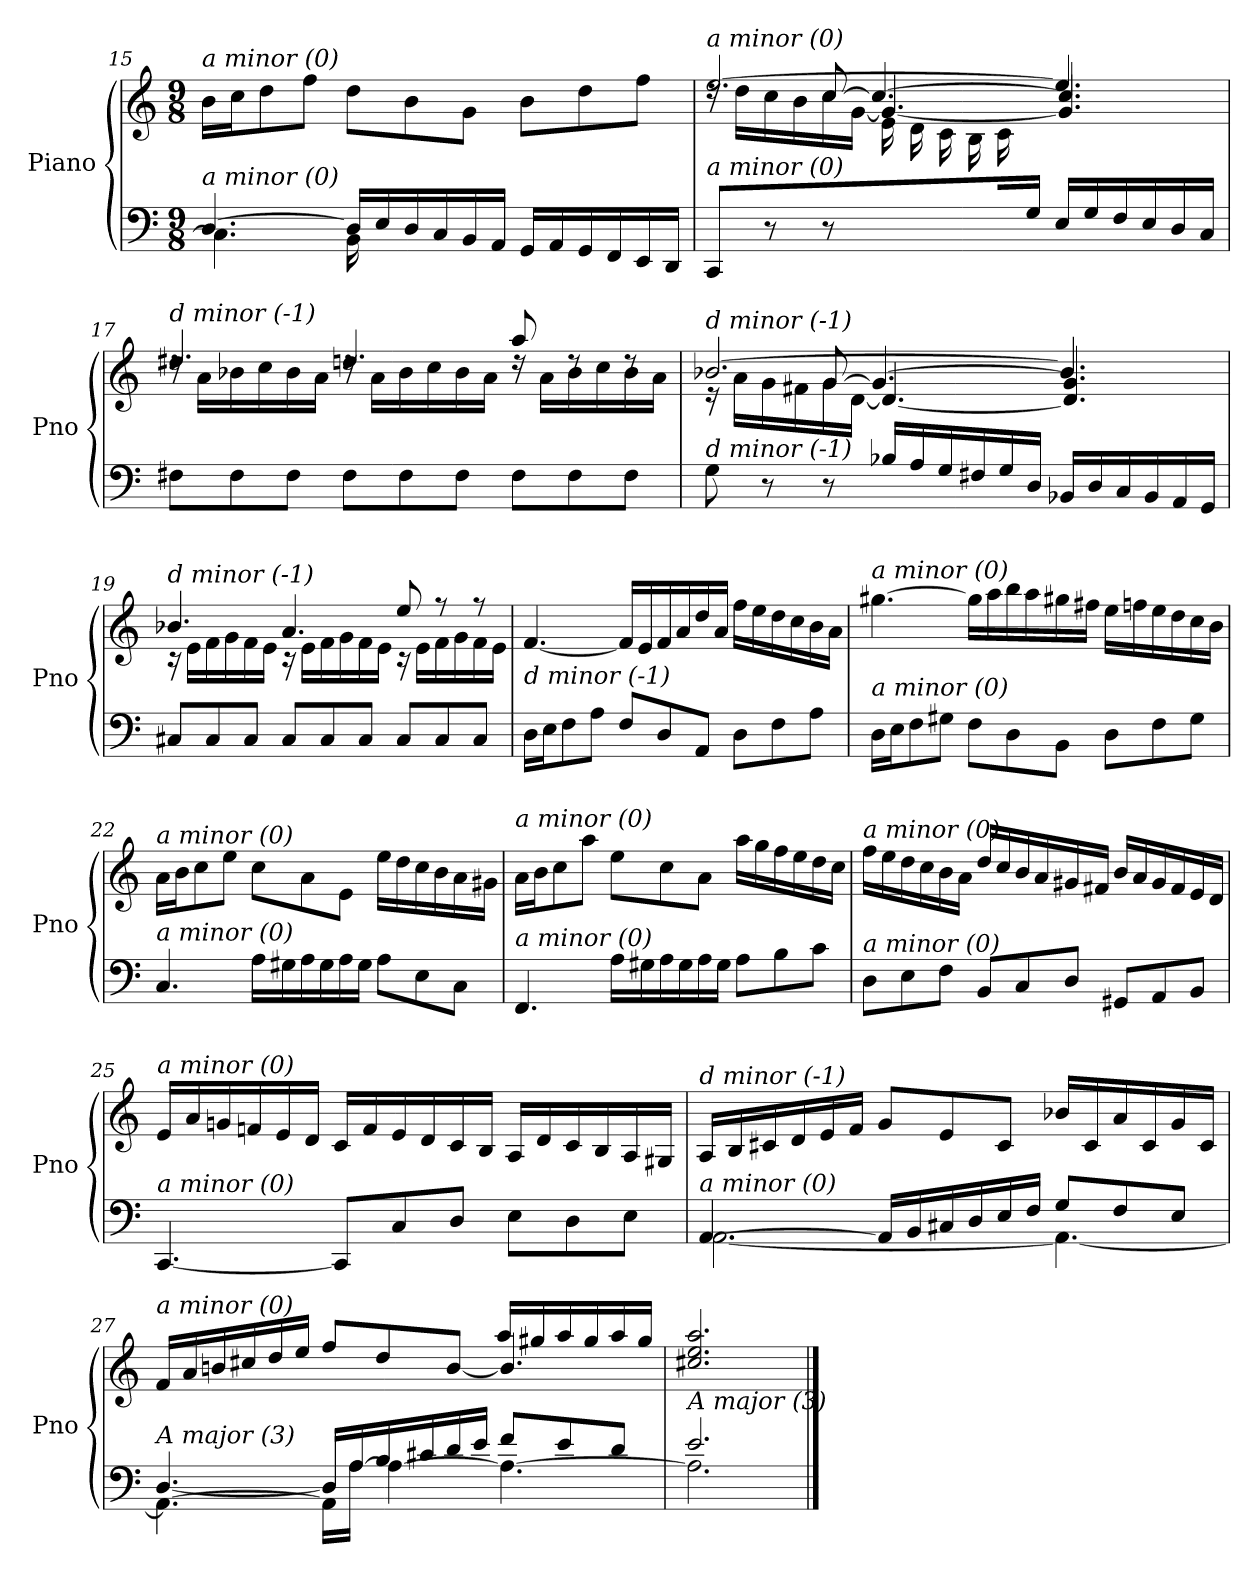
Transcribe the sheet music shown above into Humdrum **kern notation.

**kern	**kern
*part1	*part1
*staff2	*staff1
*I"Piano	*
*I'Pno	*
*clefF4	*clefG2
*k[]	*k[]
*M9/8	*M9/8
=15	=15
*^	*^
!	!	!LO:TX:i:t=a minor (0)	!
!LO:TX:i:t=a minor (0)	!	!	!
[4.D/	4.C\]	16b\LL	4..ryy
.	.	16cc\J	.
.	.	8dd\	.
.	.	8ff\J	.
16D/LL]	16BB\	8dd\L	.
16E/	2ryy	.	2ryy
16D/	.	8b\	.
16C/	.	.	.
16BB/	.	8g\J	.
16AA/JJ	.	.	.
16GG/LL	.	8b\L	.
16AA/	.	.	.
16GG/	.	8dd\	.
16FF/	8.ryy	.	8.ryy
16EE/	.	8ff\J	.
16DD/JJ	.	.	.
!!LO:PB:g=z
=16	=16	=16	=16
*	*	*^	*^
!	!	!LO:TX:i:t=a minor (0)	!	!	!
!LO:TX:i:t=a minor (0)	!	!	!	!	!
4ryy	8CC/	[2.ee/	16rdd	4ryy	4.ryy
.	.	.	16dd\LL	.	.
.	8r	.	16cc\	.	.
.	.	.	16b\	.	.
2..ryy	8r	.	16cc\	[8cc/	.
.	.	.	[16g\JJ	.	.
.	4ryy	.	4.g/_	4.cc_	16e\LL
.	.	.	.	.	16d\
.	.	.	.	.	16c\
.	.	.	.	.	16B\
.	16ryy	.	.	.	16c\
.	16G/JJ	.	.	.	4..ryy
.	16E/LL	4.ee]	4.g/]	4.cc]	.
.	16G/	.	.	.	.
.	16F/	.	.	.	.
.	16E/	.	.	.	.
.	16D/	.	.	.	.
.	16C/JJ	.	.	.	.
*	*	*	*v	*v	*v
=17	=17	=17	=17
!	!	!LO:TX:i:t=d minor (-1)	!
!LO:TX:i:t=A major (3)	!	!	!
*v	*v	*	*
8F#X\L	4.dd#Xi/	16rdd
.	.	16a\LL
8F#\	.	16b-X\
.	.	16cc\
8F#\J	.	16b-\
.	.	16a\JJ
8F#\L	4.dd/	16rdd
.	.	16a\LL
8F#\	.	16b-\
.	.	16cc\
8F#\J	.	16b-\
.	.	16a\JJ
8F#\L	8aa/	16rdd
.	.	16a\LL
8F#\	8rdd	16b-\
.	.	16cc\
8F#\J	8rdd	16b-\
.	.	16a\JJ
!!LO:LB:g=z
=18	=18	=18
*^	*	*^
!	!	!LO:TX:i:t=d minor (-1)	!	!
!LO:TX:i:t=d minor (-1)	!	!	!	!
4ryy	8G\	[2.b-X/	16r	4ryy
.	.	.	16a\LL	.
.	8r	.	16g\	.
.	.	.	16f#X\	.
2..ryy	8r	.	16g\	[8g/
.	.	.	[16d\JJ	.
.	16B-X/LL	.	4.d/_	4.g_
.	16A/	.	.	.
.	16G/	.	.	.
.	16F#X/	.	.	.
.	16G/	.	.	.
.	16D/JJ	.	.	.
.	16BB-X/LL	4.b-]	4.d/]	4.g]
.	16D/	.	.	.
.	16C/	.	.	.
.	16BB-/	.	.	.
.	16AA/	.	.	.
.	16GG/JJ	.	.	.
*	*	*	*v	*v
=19	=19	=19	=19
!	!	!LO:TX:i:t=d minor (-1)	!
!LO:TX:i:t=D major (2)	!	!	!
*v	*v	*	*
8C#X/L	4.b-X/	16r
.	.	16e\LL
8C#/	.	16f\
.	.	16g\
8C#/J	.	16f\
.	.	16e\JJ
8C#/L	4.a/	16r
.	.	16e\LL
8C#/	.	16f\
.	.	16g\
8C#/J	.	16f\
.	.	16e\JJ
8C#/L	8ee/	16r
.	.	16e\LL
8C#/	8r	16f\
.	.	16g\
8C#/J	8r	16f\
.	.	16e\JJ
!!LO:LB:g=z
=20	=20	=20
!	!LO:TX:i:t=a minor (0)	!
!LO:TX:i:t=d minor (-1)	!	!
*	*v	*v
16D\LL	[4.f/
16E\J	.
8F\	.
8A\J	.
8F/L	16f/LL]
.	16e/
8D/	16f/
.	16a/
8AA/J	16dd/
.	16a/JJ
8D\L	16ff\LL
.	16ee\
8F\	16dd\
.	16cc\
8A\J	16b\
.	16a\JJ
=21	=21
!	!LO:TX:i:t=a minor (0)
!LO:TX:i:t=a minor (0)	!
16D\LL	[4.gg#X\
16E\J	.
8F\	.
8G#X\J	.
8F\L	16gg#\LL]
.	16aa\
8D\	16bb\
.	16aa\
8BB\J	16gg#X\
.	16ff#X\JJ
8D\L	16ee\LL
.	16ffn\
8F\	16ee\
.	16dd\
8G#\J	16cc\
.	16b\JJ
=22	=22
!	!LO:TX:i:t=a minor (0)
!LO:TX:i:t=a minor (0)	!
4.C/	16a\LL
.	16b\J
.	8cc\
.	8ee\J
16A\LL	8cc\L
16G#X\	.
16A\	8a\
16G#\	.
16A\	8e\J
16G#\JJ	.
8A\L	16ee\LL
.	16dd\
8E\	16cc\
.	16b\
8C\J	16a\
.	16g#X\JJ
!!LO:LB:g=z
=23	=23
!	!LO:TX:i:t=a minor (0)
!LO:TX:i:t=a minor (0)	!
4.FF/	16a\LL
.	16b\J
.	8cc\
.	8aa\J
16A\LL	8ee\L
16G#X\	.
16A\	8cc\
16G#\	.
16A\	8a\J
16G#\JJ	.
8A\L	16aa\LL
.	16gg\
8B\	16ff\
.	16ee\
8c\J	16dd\
.	16cc\JJ
=24	=24
!	!LO:TX:i:t=a minor (0)
!LO:TX:i:t=a minor (0)	!
8D\L	16ff\LL
.	16ee\
8E\	16dd\
.	16cc\
8F\J	16b\
.	16a\JJ
8BB/L	16dd/LL
.	16cc/
8C/	16b/
.	16a/
8D/J	16g#X/
.	16f#X/JJ
8GG#X/L	16b/LL
.	16a/
8AA/	16g#/
.	16f#/
8BB/J	16e/
.	16d/JJ
!!LO:LB:g=z
=25	=25
!	!LO:TX:i:t=a minor (0)
!LO:TX:i:t=a minor (0)	!
[4.CC/	16e/LL
.	16a/
.	16gn/
.	16fn/
.	16e/
.	16d/JJ
8CC/L]	16c/LL
.	16f/
8C/	16e/
.	16d/
8D/J	16c/
.	16B/JJ
8E\L	16A/LL
.	16d/
8D\	16c/
.	16B/
8E\J	16A/
.	16G#X/JJ
!!LO:LB:g=z
=26	=26
*^	*
!	!	!LO:TX:i:t=d minor (-1)
!LO:TX:i:t=a minor (0)	!	!
[4.AA/	[2.AA\	16A/LL
.	.	16B/
.	.	16c#X/
.	.	16d/
.	.	16e/
.	.	16f/JJ
16AA/LL]	.	8g/L
16BB/	.	.
16C#X/	.	8e/
16D/	.	.
16E/	.	8c#/J
16F/JJ	.	.
8G/L	4.AA\_	16b-X/LL
.	.	16c#/
8F/	.	16a/
.	.	16c#/
8E/J	.	16g/
.	.	16c#/JJ
=27	=27	=27
*	*^	*^
!	!	!	!LO:TX:i:t=a minor (0)	!
!LO:TX:i:t=A major (3)	!	!	!	!
2.ryy	[4.D/	4.AA\_	16f/LL	2.ryy
.	.	.	16a/	.
.	.	.	16bn/	.
.	.	.	16cc#X/	.
.	.	.	16dd/	.
.	.	.	16ee/JJ	.
.	16D/LL]	16AA\LL]	8ff/L	.
.	16A/	[16A\JJ	.	.
.	16B/	4A\_	8dd/	.
.	16c#X/	.	.	.
.	16d/	.	[8b/J	.
.	16e/JJ	.	.	.
4.ryy	8f/L	4.A\_	4.b/]	16aa/LL
.	.	.	.	16gg#X/
.	8e/	.	.	16aa/
.	.	.	.	16gg#/
.	8d/J	.	.	16aa/
.	.	.	.	16gg#/JJ
*	*v	*v	*	*
=28	=28	=28	=28
!	!	!LO:TX:i:t=A major (3)	!
!LO:TX:i:t=A major (3)	!	!	!
*	*	*v	*v
2.e/	2.A\]	2.cc#X/ 2.ee/ 2.aa/
*v	*v	*
==	==
*-	*-
